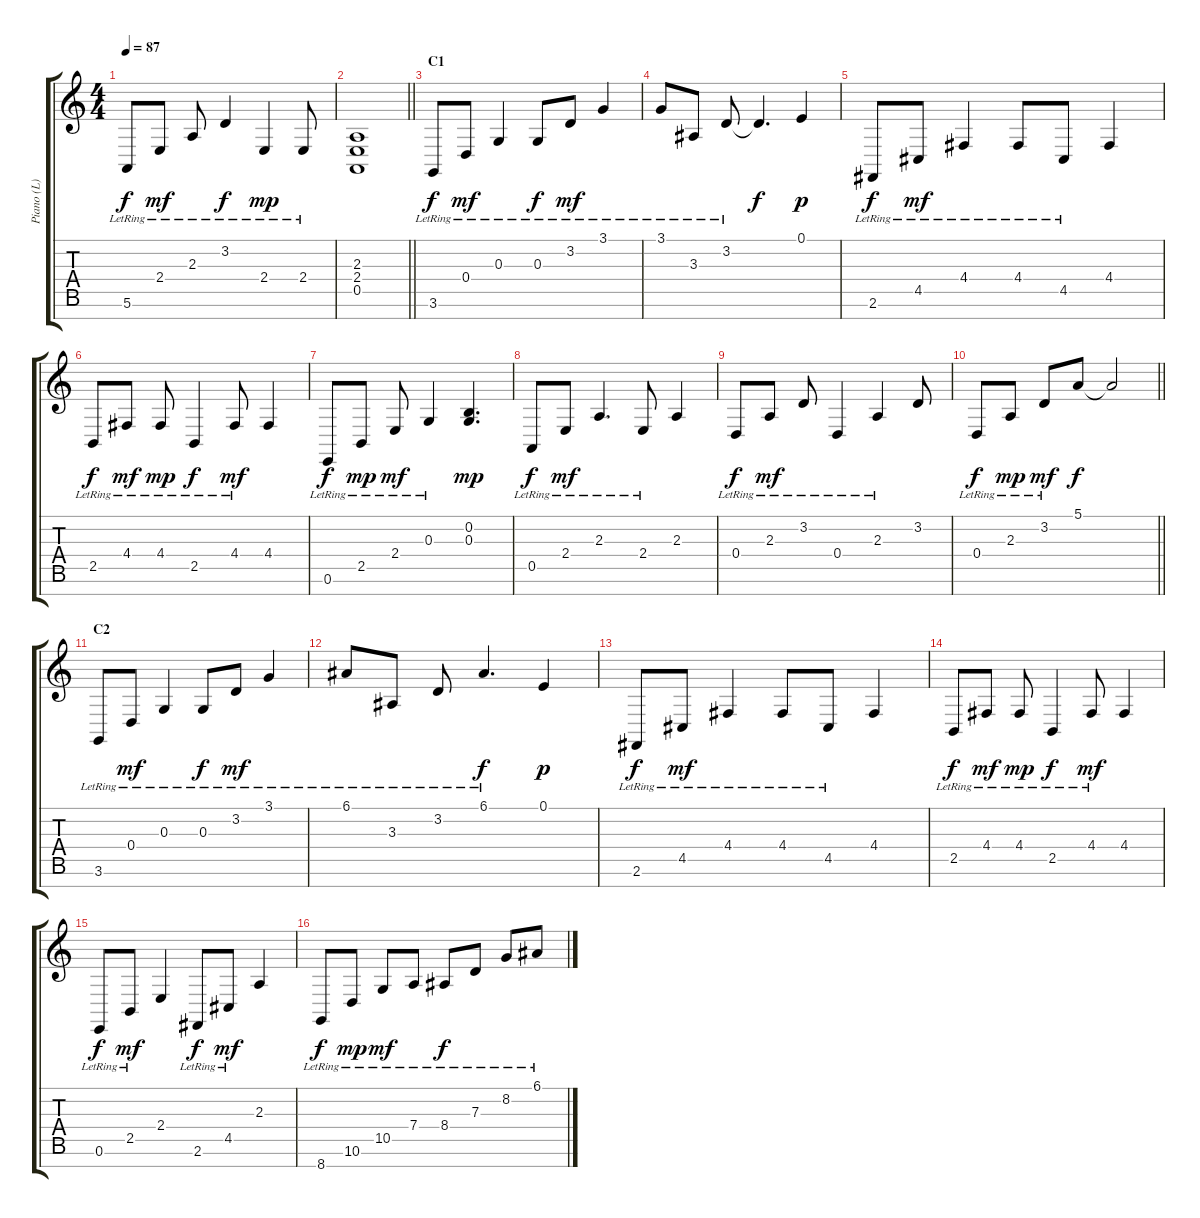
\track ("Piano (L)" "Piano (L)") {instrument acousticgrandpiano}
\staff {score tabs}
\tuning (E4 B3 G3 D3 A2 E2 B1) {hide}
\ts (4 4)
\tempo 87
\clef g2
\ks c
5.6{lr}.8{dy f} 2.4{lr}.8{dy mf} 2.3{lr}.8 3.2{lr}.4{dy f} 2.4{lr}.4{dy mp} 2.4{lr}.8 |
\barLineRight lightlight
(2.3 2.4 0.5).1 |
\section ("" "C1")
3.6{lr}.8{dy f} 0.4{lr}.8{dy mf} 0.3{lr}.4 0.3{lr}.8{dy f} 3.2{lr}.8{dy mf} 3.1{lr}.4 |
3.1{lr}.8 3.3{lr}.8 3.2{lr}.8 3.2{t}.4{d dy f} 0.1.4{dy p} |
2.6{lr}.8{dy f} 4.5{lr}.8{dy mf} 4.4{lr}.4 4.4{lr}.8 4.5{lr}.8 4.4.4 |
2.5{lr}.8{dy f} 4.4{lr}.8{dy mf} 4.4{lr}.8{dy mp} 2.5{lr}.4{dy f} 4.4{lr}.8{dy mf} 4.4.4 |
0.6{lr}.8{dy f} 2.5{lr}.8{dy mp} 2.4{lr}.8{dy mf} 0.3{lr}.4 (0.2 0.3).4{d dy mp} |
0.5{lr}.8{dy f} 2.4{lr}.8{dy mf} 2.3{lr}.4{d} 2.4{lr}.8 2.3.4 |
0.4{lr}.8{dy f} 2.3{lr}.8{dy mf} 3.2{lr}.8 0.4{lr}.4 2.3{lr}.4 3.2.8 |
\barLineRight lightlight
0.4{lr}.8{dy f} 2.3{lr}.8{dy mp} 3.2{lr}.8{dy mf} 5.1.8{dy f} 5.1{t}.2 |
\section ("" "C2")
3.6{lr}.8 0.4{lr}.8{dy mf} 0.3{lr}.4 0.3{lr}.8{dy f} 3.2{lr}.8{dy mf} 3.1{lr}.4 |
6.1{lr}.8 3.3{lr}.8 3.2{lr}.8 6.1{lr}.4{d dy f} 0.1.4{dy p} |
2.6{lr}.8{dy f} 4.5{lr}.8{dy mf} 4.4{lr}.4 4.4{lr}.8 4.5{lr}.8 4.4.4 |
2.5{lr}.8{dy f} 4.4{lr}.8{dy mf} 4.4{lr}.8{dy mp} 2.5{lr}.4{dy f} 4.4{lr}.8{dy mf} 4.4.4 |
0.6{lr}.8{dy f} 2.5{lr}.8{dy mf} 2.4.4 2.6{lr}.8{dy f} 4.5{lr}.8{dy mf} 2.3.4 |
8.7{lr}.8{dy f} 10.6{lr}.8{dy mp} 10.5{lr}.8{dy mf} 7.4{lr}.8 8.4{lr}.8{dy f} 7.3{lr}.8 8.2{lr}.8 6.1{lr}.8
